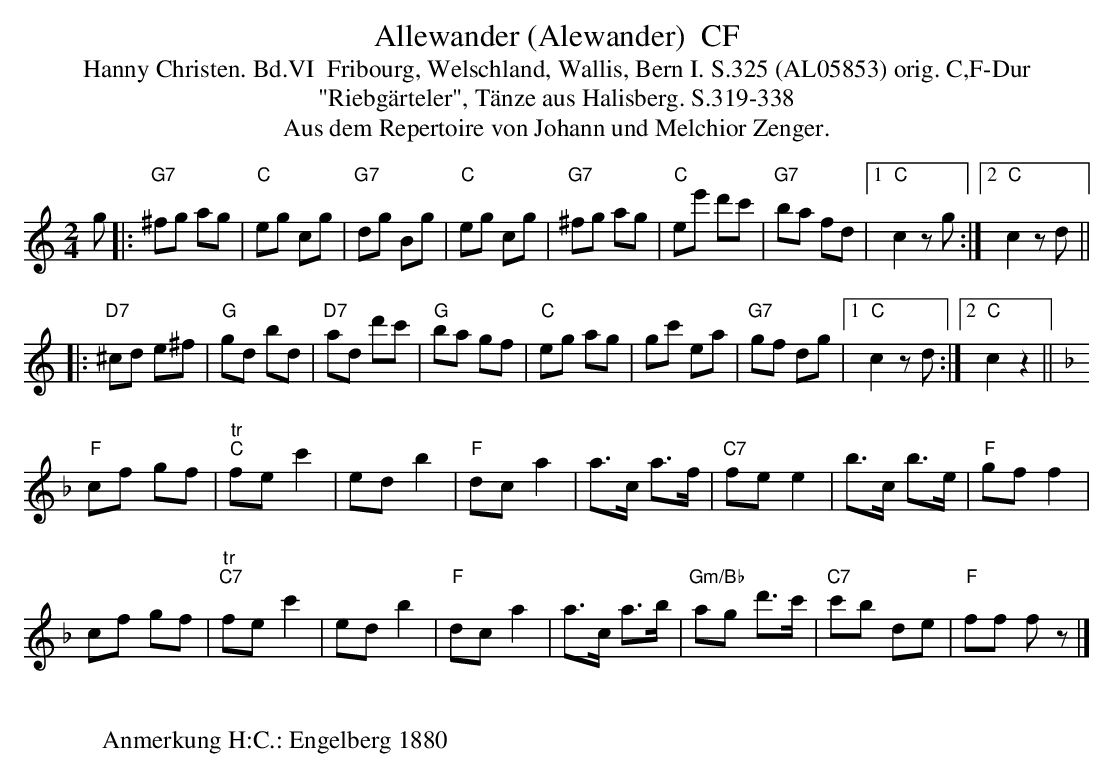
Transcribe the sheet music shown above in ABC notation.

X:1
T: Allewander (Alewander)  CF
T:Hanny Christen. Bd.VI  Fribourg, Welschland, Wallis, Bern I. S.325 (AL05853) orig. C,F-Dur
T: "Riebg\"arteler", T\"anze aus Halisberg. S.319-338
T: Aus dem Repertoire von Johann und Melchior Zenger.
M:2/4
L:1/8
K:C %%MIDI gchordon
g |: "G7"^fg ag | "C"eg cg | "G7"dg Bg | "C"eg cg | "G7"^fg ag |  "C"ee' d'c' |  "G7"ba fd |1 "C"c2zg :|2 "C"c2zd ||
|: "D7"^cd e^f | "G"gd bd | "D7"ad d'c' | "G"ba gf | "C"eg ag | gc' ea | "G7"gf dg |1 "C"c2zd :|2 "C"c2z2 || [K:F]
"F"cf gf | "tr""C"fec'2 | ed b2 | "F"dca2 | a>c a>f | "C7"fee2 | b>c b>e | "F"gff2 |
cf gf | "tr""C7"fe c'2 | edb2 | "F"dca2 | a>c a>b | "Gm/Bb"ag d'>c' | "C7"c'b de | "F"ff fz |]
W:
W:Anmerkung H:C.: Engelberg 1880
